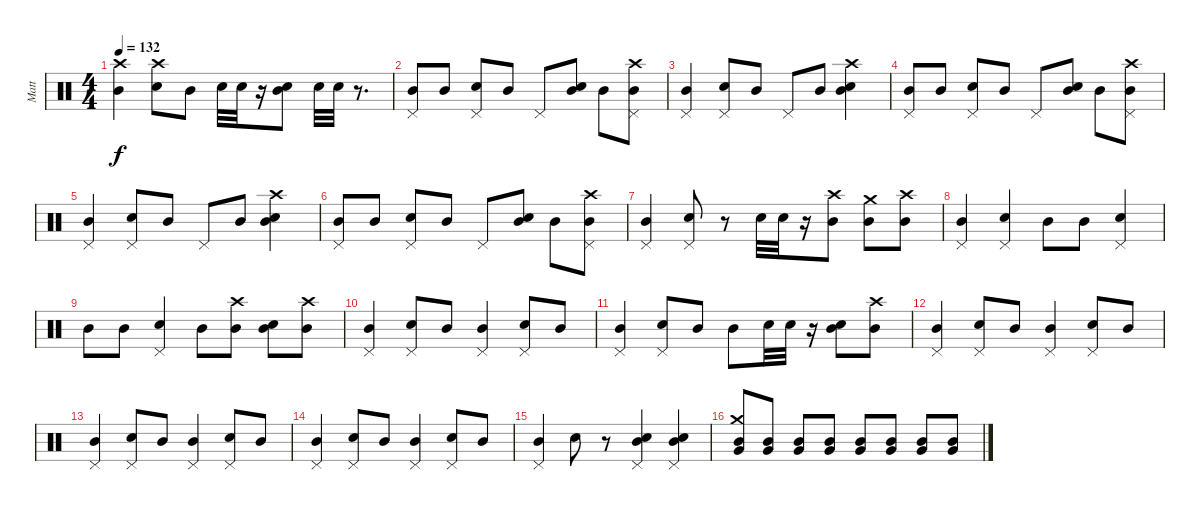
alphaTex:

\track ("Matt" "Matt") {instrument percussion}
\staff {score}
\articulation defaults
\ts (4 4)
\tempo 132
\clef neutral
\ks c
("Crash high (hit)" "Mid Tom (hit)").4{dy f} ("Crash high (hit)" "Electric Snare (hit)").8 "Mid Tom (hit)".8 "Electric Snare (hit)".32 "Electric Snare (hit)".32 r.16 ("Electric Snare (hit)" "Mid Tom (hit)").8 "Electric Snare (hit)".32 "Electric Snare (hit)".32 r.8{d} |
("Pedal Hi-Hat (hit)" "Mid Tom (hit)").8 "Mid Tom (hit)".8 ("Pedal Hi-Hat (hit)" "Electric Snare (hit)").8 "Mid Tom (hit)".8 "Pedal Hi-Hat (hit)".8 ("Electric Snare (hit)" "Mid Tom (hit)").8 "Mid Tom (hit)".8 ("Pedal Hi-Hat (hit)" "Crash high (hit)" "Mid Tom (hit)").8 |
("Pedal Hi-Hat (hit)" "Mid Tom (hit)").4 ("Pedal Hi-Hat (hit)" "Electric Snare (hit)").8 "Mid Tom (hit)".8 "Pedal Hi-Hat (hit)".8 "Mid Tom (hit)".8 ("Crash high (hit)" "Electric Snare (hit)" "Mid Tom (hit)").4 |
("Pedal Hi-Hat (hit)" "Mid Tom (hit)").8 "Mid Tom (hit)".8 ("Pedal Hi-Hat (hit)" "Electric Snare (hit)").8 "Mid Tom (hit)".8 "Pedal Hi-Hat (hit)".8 ("Electric Snare (hit)" "Mid Tom (hit)").8 "Mid Tom (hit)".8 ("Pedal Hi-Hat (hit)" "Crash high (hit)" "Mid Tom (hit)").8 |
("Pedal Hi-Hat (hit)" "Mid Tom (hit)").4 ("Pedal Hi-Hat (hit)" "Electric Snare (hit)").8 "Mid Tom (hit)".8 "Pedal Hi-Hat (hit)".8 "Mid Tom (hit)".8 ("Crash high (hit)" "Electric Snare (hit)" "Mid Tom (hit)").4 |
("Pedal Hi-Hat (hit)" "Mid Tom (hit)").8 "Mid Tom (hit)".8 ("Pedal Hi-Hat (hit)" "Electric Snare (hit)").8 "Mid Tom (hit)".8 "Pedal Hi-Hat (hit)".8 ("Electric Snare (hit)" "Mid Tom (hit)").8 "Mid Tom (hit)".8 ("Pedal Hi-Hat (hit)" "Crash high (hit)" "Mid Tom (hit)").8 |
("Pedal Hi-Hat (hit)" "Mid Tom (hit)").4 ("Pedal Hi-Hat (hit)" "Electric Snare (hit)").8 r.8 "Electric Snare (hit)".32 "Electric Snare (hit)".32 r.16 ("Crash high (hit)" "Mid Tom (hit)").8 ("Crash medium (hit)" "Mid Tom (hit)").8 ("Crash high (hit)" "Mid Tom (hit)").8 |
("Pedal Hi-Hat (hit)" "Mid Tom (hit)").4 ("Pedal Hi-Hat (hit)" "Electric Snare (hit)").4 "Mid Tom (hit)".8 "Mid Tom (hit)".8 ("Pedal Hi-Hat (hit)" "Electric Snare (hit)").4 |
"Mid Tom (hit)".8 "Mid Tom (hit)".8 ("Pedal Hi-Hat (hit)" "Electric Snare (hit)").4 "Mid Tom (hit)".8 ("Crash high (hit)" "Mid Tom (hit)").8 ("Electric Snare (hit)" "Mid Tom (hit)").8 ("Crash high (hit)" "Mid Tom (hit)").8 |
("Pedal Hi-Hat (hit)" "Mid Tom (hit)").4 ("Pedal Hi-Hat (hit)" "Electric Snare (hit)").8 "Mid Tom (hit)".8 ("Pedal Hi-Hat (hit)" "Mid Tom (hit)").4 ("Pedal Hi-Hat (hit)" "Electric Snare (hit)").8 "Mid Tom (hit)".8 |
("Pedal Hi-Hat (hit)" "Mid Tom (hit)").4 ("Pedal Hi-Hat (hit)" "Electric Snare (hit)").8 "Mid Tom (hit)".8 "Mid Tom (hit)".8 "Electric Snare (hit)".32 "Electric Snare (hit)".32 r.16 ("Electric Snare (hit)" "Mid Tom (hit)").8 ("Crash high (hit)" "Mid Tom (hit)").8 |
("Pedal Hi-Hat (hit)" "Mid Tom (hit)").4 ("Pedal Hi-Hat (hit)" "Electric Snare (hit)").8 "Mid Tom (hit)".8 ("Pedal Hi-Hat (hit)" "Mid Tom (hit)").4 ("Pedal Hi-Hat (hit)" "Electric Snare (hit)").8 "Mid Tom (hit)".8 |
("Pedal Hi-Hat (hit)" "Mid Tom (hit)").4 ("Pedal Hi-Hat (hit)" "Electric Snare (hit)").8 "Mid Tom (hit)".8 ("Pedal Hi-Hat (hit)" "Mid Tom (hit)").4 ("Pedal Hi-Hat (hit)" "Electric Snare (hit)").8 "Mid Tom (hit)".8 |
("Pedal Hi-Hat (hit)" "Mid Tom (hit)").4 ("Pedal Hi-Hat (hit)" "Electric Snare (hit)").8 "Mid Tom (hit)".8 ("Pedal Hi-Hat (hit)" "Mid Tom (hit)").4 ("Pedal Hi-Hat (hit)" "Electric Snare (hit)").8 "Mid Tom (hit)".8 |
("Pedal Hi-Hat (hit)" "Mid Tom (hit)").4 "Electric Snare (hit)".8 r.8 ("Pedal Hi-Hat (hit)" "Electric Snare (hit)" "Mid Tom (hit)").4 ("Pedal Hi-Hat (hit)" "Electric Snare (hit)" "Mid Tom (hit)").4 |
("Crash medium (hit)" "Very Low Tom (hit)" "Mid Tom (hit)").8 ("Very Low Tom (hit)" "Mid Tom (hit)").8 ("Very Low Tom (hit)" "Mid Tom (hit)").8 ("Very Low Tom (hit)" "Mid Tom (hit)").8 ("Very Low Tom (hit)" "Mid Tom (hit)").8 ("Very Low Tom (hit)" "Mid Tom (hit)").8 ("Very Low Tom (hit)" "Mid Tom (hit)").8 ("Very Low Tom (hit)" "Mid Tom (hit)").8
